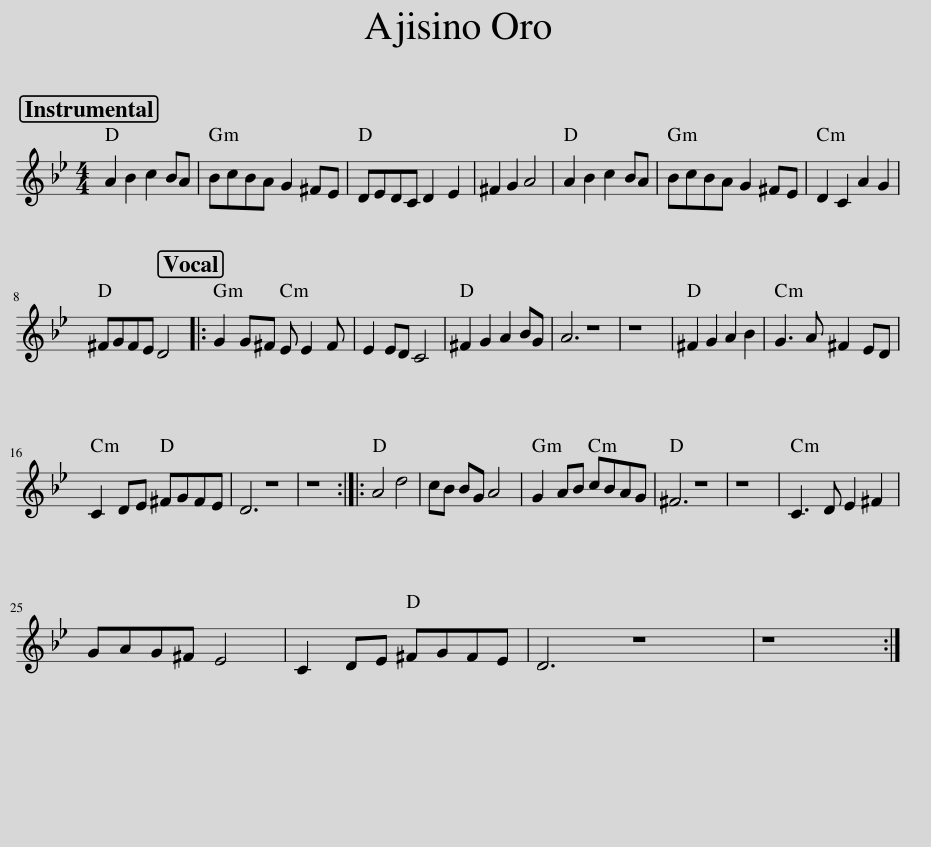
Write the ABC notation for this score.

X:1
L:1/8
M:4/4
I:linebreak $
K:Gmin
V:1 treble
V:1
 A2 B2 c2 BA | BcBA G2 ^FE | DEDC D2 E2 | ^F2 G2 A4 | A2 B2 c2 BA | %5
 BcBA G2 ^FE | D2 C2 A2 G2 |$ ^FGFE D4 |: G2 G^F E E2 F | E2 ED C4 | %10
 ^F2 G2 A2 BG | A6 z8 | z8 | ^F2 G2 A2 B2 | G3 A ^F2 ED |$ %15
 C2 DE ^FGFE | D6 z8 | z8 :: A4 d4 | cB BG A4 | %20
 G2 AB cBAG | ^F6 z8 | z8 | C3 D E2 ^F2 |$ GAG^F E4 | %25
 C2 DE ^FGFE | D6 z8 | z8 :| %28
